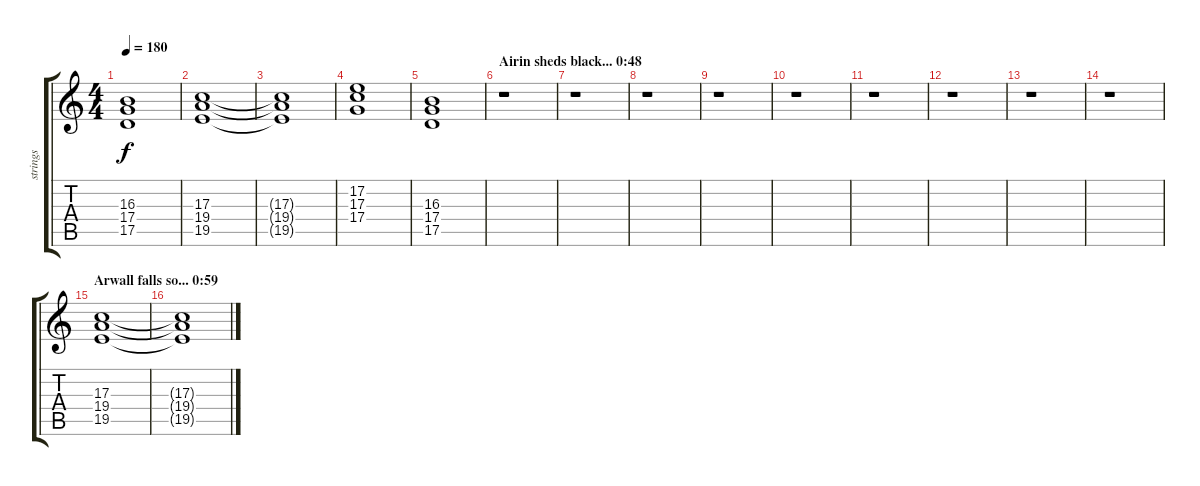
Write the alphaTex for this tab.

\track ("strings" "strings") {instrument stringensemble1}
\staff {score tabs}
\tuning (E4 B3 G3 D3 A2 E2) {hide}
\ts (4 4)
\tempo 180
\clef g2
\ks c
(16.3 17.4 17.5).1{dy f} |
(17.3 19.4 19.5).1 |
(17.3{t} 19.4{t} 19.5{t}).1 |
(17.2 17.3 17.4).1 |
(16.3 17.4 17.5).1 |
\section ("" "Airin sheds black... 0:48")
r.1 |
r.1 |
r.1 |
r.1 |
r.1 |
r.1 |
r.1 |
r.1 |
r.1 |
\section ("" "Arwall falls so... 0:59")
(17.3 19.4 19.5).1 |
(17.3{t} 19.4{t} 19.5{t}).1
